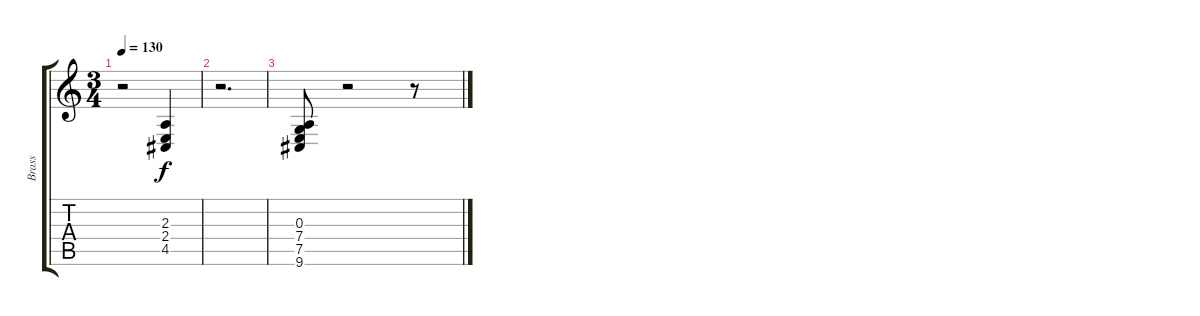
\track ("Brass" "Brass") {instrument brasssection}
\staff {score tabs}
\tuning (E4 B3 G3 D3 A2 E2) {hide}
\ts (3 4)
\tempo 130
\clef g2
\ks c
r.2{dy f} (2.3 2.4 4.5).4 |
r.2{d} |
(0.3 7.4 7.5 9.6).8 r.2 r.8
